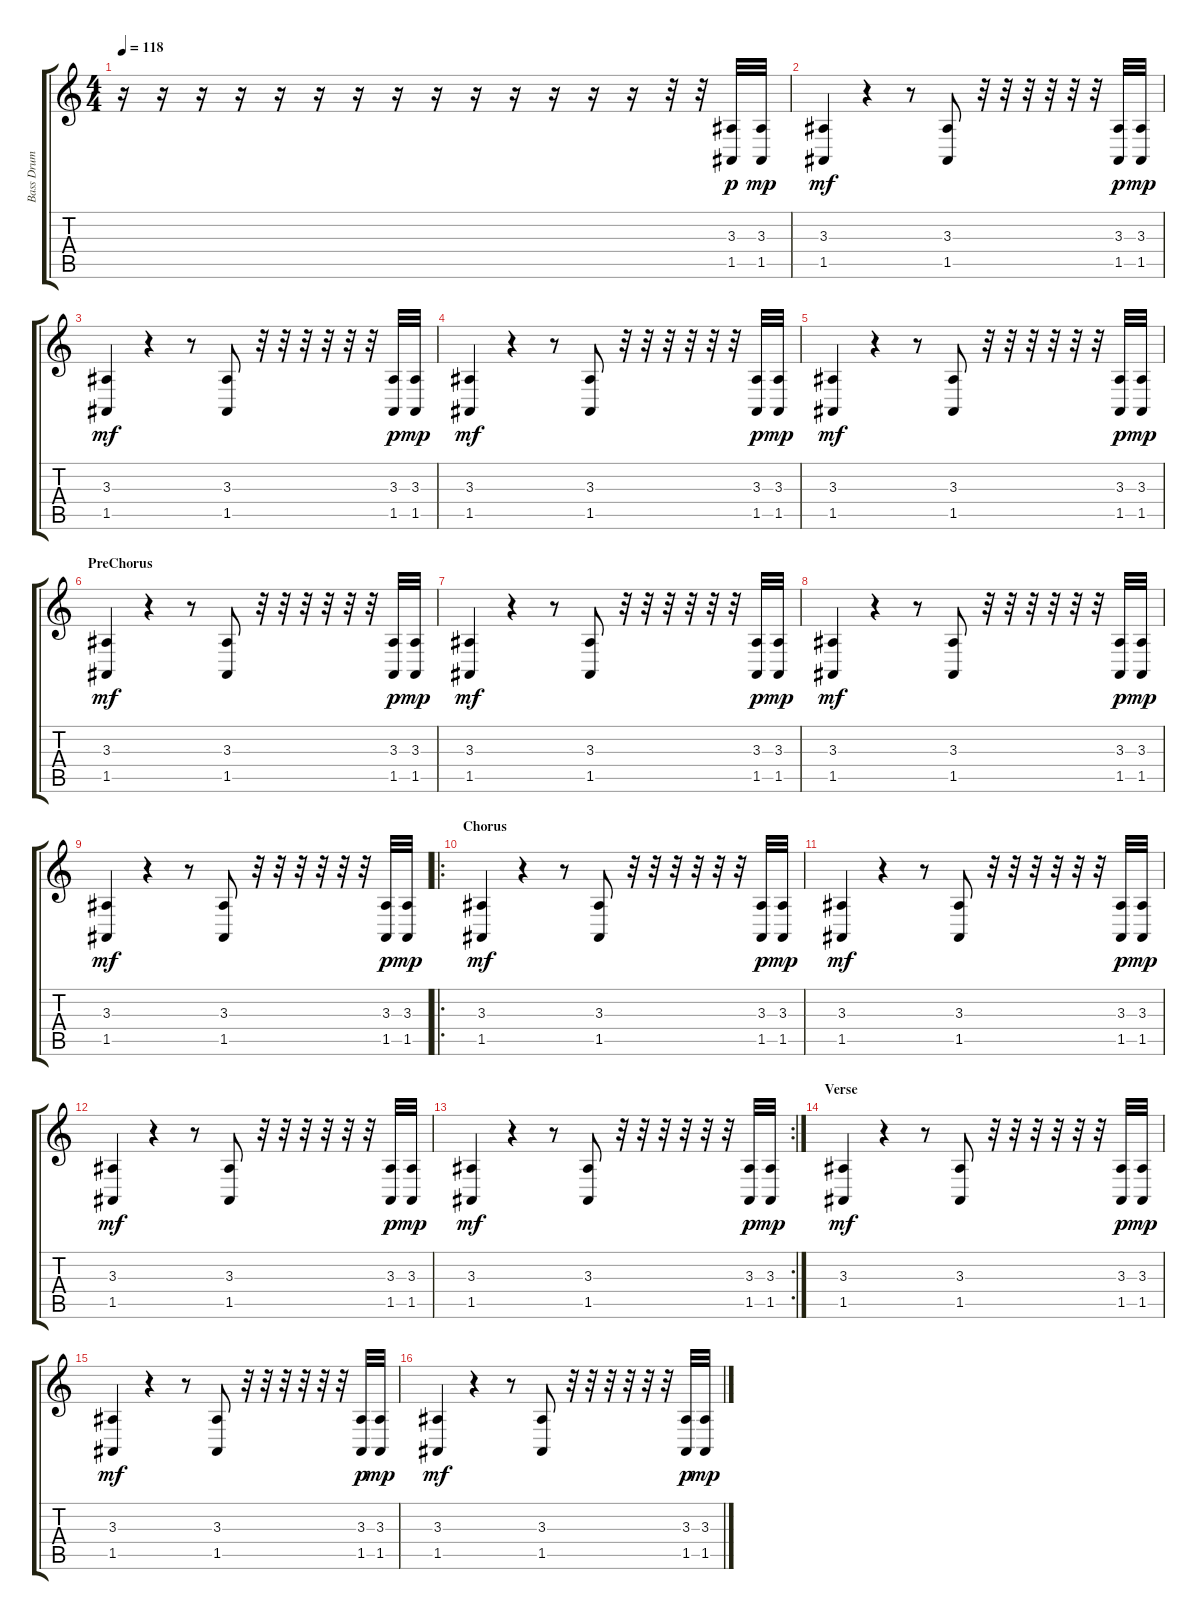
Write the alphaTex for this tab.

\track ("Bass Drum" "Bass Drum") {instrument synthdrum}
\staff {score tabs}
\tuning (E4 B3 G3 D3 A2 E2) {hide}
\ts (4 4)
\tempo 118
\clef g2
\ks c
r.16{dy p instrument synthdrum} r.16 r.16 r.16 r.16 r.16 r.16 r.16 r.16 r.16 r.16 r.16 r.16 r.16 r.32 r.32 (3.3 1.5).32 (3.3 1.5).32{dy mp} |
(3.3 1.5).4{dy mf} r.4 r.8 (3.3 1.5).8 r.32 r.32 r.32 r.32 r.32 r.32 (3.3 1.5).32{dy p} (3.3 1.5).32{dy mp} |
(3.3 1.5).4{dy mf} r.4 r.8 (3.3 1.5).8 r.32 r.32 r.32 r.32 r.32 r.32 (3.3 1.5).32{dy p} (3.3 1.5).32{dy mp} |
(3.3 1.5).4{dy mf} r.4 r.8 (3.3 1.5).8 r.32 r.32 r.32 r.32 r.32 r.32 (3.3 1.5).32{dy p} (3.3 1.5).32{dy mp} |
(3.3 1.5).4{dy mf} r.4 r.8 (3.3 1.5).8 r.32 r.32 r.32 r.32 r.32 r.32 (3.3 1.5).32{dy p} (3.3 1.5).32{dy mp} |
\section ("" "PreChorus")
(3.3 1.5).4{dy mf} r.4 r.8 (3.3 1.5).8 r.32 r.32 r.32 r.32 r.32 r.32 (3.3 1.5).32{dy p} (3.3 1.5).32{dy mp} |
(3.3 1.5).4{dy mf} r.4 r.8 (3.3 1.5).8 r.32 r.32 r.32 r.32 r.32 r.32 (3.3 1.5).32{dy p} (3.3 1.5).32{dy mp} |
(3.3 1.5).4{dy mf} r.4 r.8 (3.3 1.5).8 r.32 r.32 r.32 r.32 r.32 r.32 (3.3 1.5).32{dy p} (3.3 1.5).32{dy mp} |
(3.3 1.5).4{dy mf} r.4 r.8 (3.3 1.5).8 r.32 r.32 r.32 r.32 r.32 r.32 (3.3 1.5).32{dy p} (3.3 1.5).32{dy mp} |
\ro
\section ("" "Chorus")
(3.3 1.5).4{dy mf} r.4 r.8 (3.3 1.5).8 r.32 r.32 r.32 r.32 r.32 r.32 (3.3 1.5).32{dy p} (3.3 1.5).32{dy mp} |
(3.3 1.5).4{dy mf} r.4 r.8 (3.3 1.5).8 r.32 r.32 r.32 r.32 r.32 r.32 (3.3 1.5).32{dy p} (3.3 1.5).32{dy mp} |
(3.3 1.5).4{dy mf} r.4 r.8 (3.3 1.5).8 r.32 r.32 r.32 r.32 r.32 r.32 (3.3 1.5).32{dy p} (3.3 1.5).32{dy mp} |
\rc 2
(3.3 1.5).4{dy mf} r.4 r.8 (3.3 1.5).8 r.32 r.32 r.32 r.32 r.32 r.32 (3.3 1.5).32{dy p} (3.3 1.5).32{dy mp} |
\section ("" "Verse")
(3.3 1.5).4{dy mf} r.4 r.8 (3.3 1.5).8 r.32 r.32 r.32 r.32 r.32 r.32 (3.3 1.5).32{dy p} (3.3 1.5).32{dy mp} |
(3.3 1.5).4{dy mf} r.4 r.8 (3.3 1.5).8 r.32 r.32 r.32 r.32 r.32 r.32 (3.3 1.5).32{dy p} (3.3 1.5).32{dy mp} |
(3.3 1.5).4{dy mf} r.4 r.8 (3.3 1.5).8 r.32 r.32 r.32 r.32 r.32 r.32 (3.3 1.5).32{dy p} (3.3 1.5).32{dy mp}
